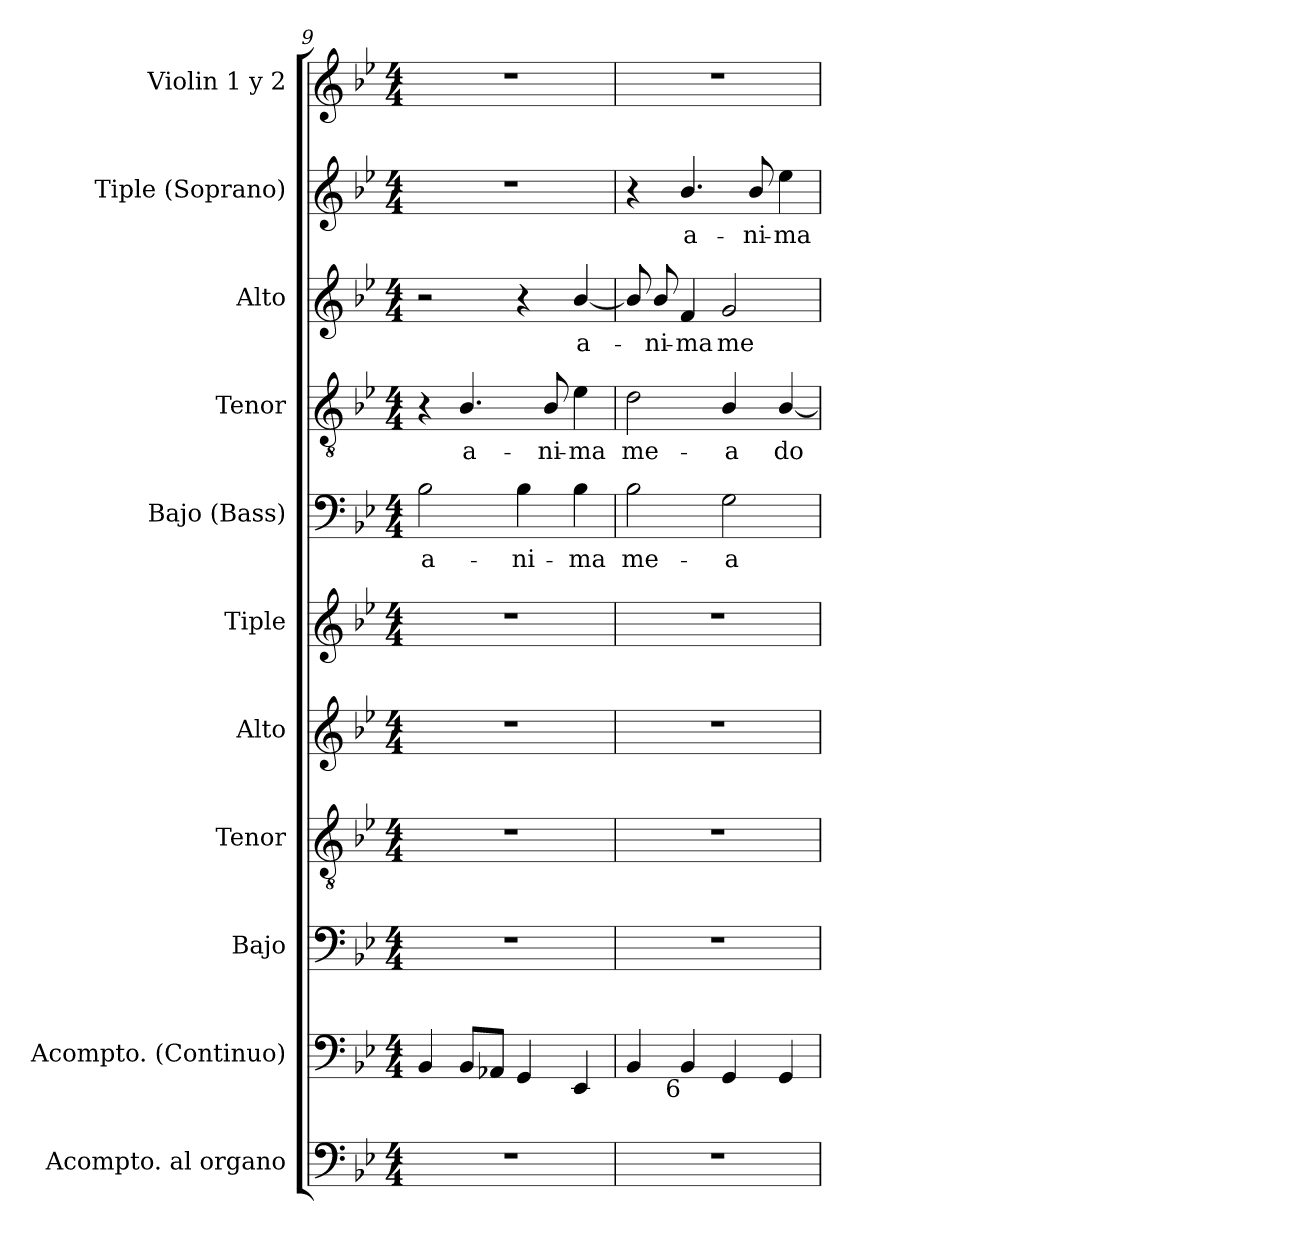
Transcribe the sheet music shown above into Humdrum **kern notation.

**kern	**kern	**kern	**kern	**kern	**kern	**kern	**text	**kern	**text	**kern	**text	**kern	**text	**kern
*part11	*part10	*part9	*part8	*part7	*part6	*part5	*part5	*part4	*part4	*part3	*part3	*part2	*part2	*part1
*staff11	*staff10	*staff9	*staff8	*staff7	*staff6	*staff5	*staff5	*staff4	*staff4	*staff3	*staff3	*staff2	*staff2	*staff1
*I"Acompto. al organo	*I"Acompto. (Continuo)	*I"Bajo	*I"Tenor	*I"Alto	*I"Tiple	*I"Bajo (Bass)	*	*I"Tenor	*	*I"Alto	*	*I"Tiple (Soprano)	*	*I"Violin  1 y 2
*I'Org.	*I'Cont.	*I'B.	*I'T.	*I'A.	*	*I'B.	*	*I'T.	*	*I'A.	*	*I'S.	*	*
*clefF4	*clefF4	*clefF4	*clefGv2	*clefG2	*clefG2	*clefF4	*	*clefGv2	*	*clefG2	*	*clefG2	*	*clefG2
*	*	*	*ITrd7c12	*	*	*	*	*ITrd7c12	*	*	*	*	*	*
*k[b-e-]	*k[b-e-]	*k[b-e-]	*k[b-e-]	*k[b-e-]	*k[b-e-]	*k[b-e-]	*	*k[b-e-]	*	*k[b-e-]	*	*k[b-e-]	*	*k[b-e-]
*B-:	*B-:	*B-:	*B-:	*B-:	*B-:	*B-:	*	*B-:	*	*B-:	*	*B-:	*	*B-:
*M4/4	*M4/4	*M4/4	*M4/4	*M4/4	*M4/4	*M4/4	*	*M4/4	*	*M4/4	*	*M4/4	*	*M4/4
=9	=9	=9	=9	=9	=9	=9	=9	=9	=9	=9	=9	=9	=9	=9
!	!	!	!	!	!	!	!LO:LY:b:color=#000000	!	!	!	!	!	!	!
1r	4BB-i/	1r	1r	1r	1r	2B-i\	a-	4r	.	2r	.	1r	.	1r
!	!	!	!	!	!	!	!	!	!LO:LY:b:color=#000000	!	!	!	!	!
.	8BB-i/L	.	.	.	.	.	.	4.BB-i/	a-	.	.	.	.	.
.	8AA-Xi/J	.	.	.	.	.	.	.	.	.	.	.	.	.
!	!	!	!	!	!	!	!LO:LY:b:color=#000000	!	!	!	!	!	!	!
.	4GGi/	.	.	.	.	4B-i\	-ni-	.	.	4r	.	.	.	.
!	!	!	!	!	!	!	!	!	!LO:LY:b:color=#000000	!	!	!	!	!
.	.	.	.	.	.	.	.	8BB-i/	-ni-	.	.	.	.	.
!	!	!	!	!	!	!	!LO:LY:b:color=#000000	!	!	!	!	!	!	!
!	!	!	!	!	!	!	!	!	!LO:LY:b:color=#000000	!	!	!	!	!
!	!	!	!	!	!	!	!	!	!	!	!LO:LY:b:color=#000000	!	!	!
.	4EE-i/	.	.	.	.	4B-i\	-ma	4E-i\	-ma	[4b-i/	a-	.	.	.
=10	=10	=10	=10	=10	=10	=10	=10	=10	=10	=10	=10	=10	=10	=10
!	!	!	!	!	!	!	!LO:LY:b:color=#000000	!	!	!	!	!	!	!
!	!	!	!	!	!	!	!	!	!LO:LY:b:color=#000000	!	!	!	!	!
1r	4BB-i/	1r	1r	1r	1r	2B-i\	me-	2Di\	me-	8b-i/]	.	4r	.	1r
!	!	!	!	!	!	!	!	!	!	!	!LO:LY:b:color=#000000	!	!	!
.	.	.	.	.	.	.	.	.	.	8b-i/	-ni-	.	.	.
!	!	!	!	!	!	!	!	!	!	!	!LO:LY:b:color=#000000	!	!	!
!	!LO:TX:b:rj:t=6	!	!	!	!	!	!	!	!	!	!	!	!	!
!	!	!	!	!	!	!	!	!	!	!	!	!	!LO:LY:b:color=#000000	!
.	4BB-i/	.	.	.	.	.	.	.	.	4fi/	-ma	4.b-i/	a-	.
!	!	!	!	!	!	!	!LO:LY:b:color=#000000	!	!	!	!	!	!	!
!	!	!	!	!	!	!	!	!	!LO:LY:b:color=#000000	!	!	!	!	!
!	!	!	!	!	!	!	!	!	!	!	!LO:LY:b:color=#000000	!	!	!
.	4GGi/	.	.	.	.	2Gi\	-a	4BB-i/	-a	2gi/	me-	.	.	.
!	!	!	!	!	!	!	!	!	!	!	!	!	!LO:LY:b:color=#000000	!
.	.	.	.	.	.	.	.	.	.	.	.	8b-i/	-ni-	.
!	!	!	!	!	!	!	!	!	!LO:LY:b:color=#000000	!	!	!	!	!
!	!	!	!	!	!	!	!	!	!	!	!	!	!LO:LY:b:color=#000000	!
.	4GGi/	.	.	.	.	.	.	[4BB-i/	do-	.	.	4ee-i\	-ma	.
=	=	=	=	=	=	=	=	=	=	=	=	=	=	=
*-	*-	*-	*-	*-	*-	*-	*-	*-	*-	*-	*-	*-	*-	*-
